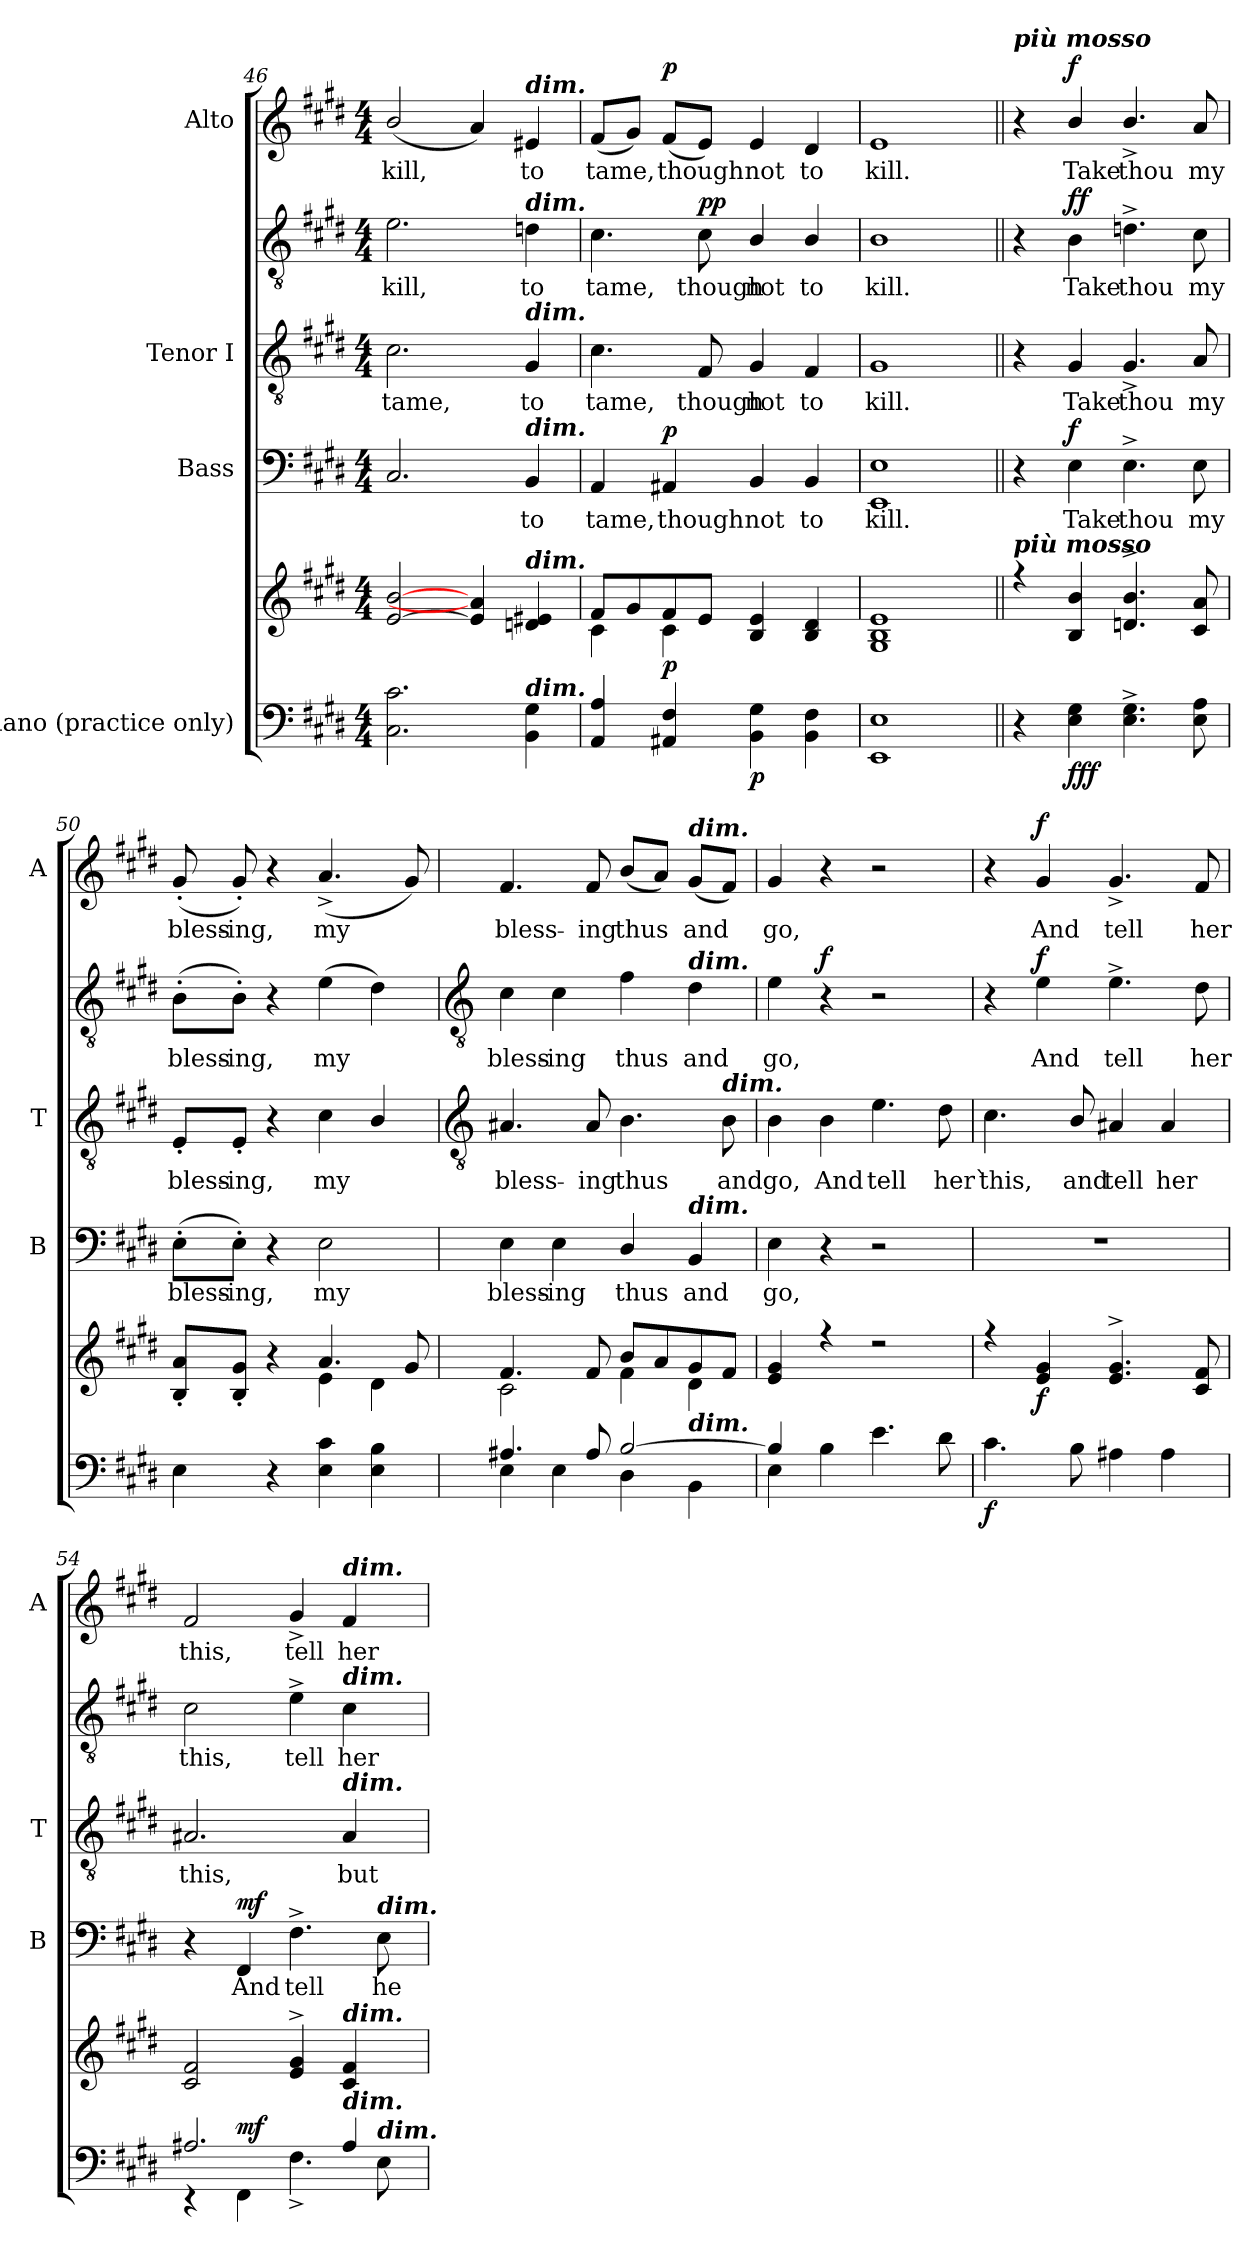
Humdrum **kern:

**kern	**kern	**dynam	**kern	**text	**dynam	**kern	**text	**kern	**text	**dynam	**kern	**text	**dynam
*part4	*part4	*part4	*part3	*part3	*part3	*part2	*part2	*part2	*part2	*part2	*part1	*part1	*part1
*staff6	*staff5	*staff5/6	*staff4	*staff4	*staff4	*staff3	*staff3	*staff2	*staff2	*staff2/3	*staff1	*staff1	*staff1
*I"Piano (practice only)	*	*	*I"Bass	*	*	*I"Tenor I	*	*	*	*	*I"Alto	*	*
*	*	*	*I'B	*	*	*I'T	*	*	*	*	*I'A	*	*
!!LO:LB:g=z
*clefF4	*clefG2	*	*clefF4	*	*	*clefGv2	*	*clefGv2	*	*	*clefG2	*	*
*k[f#c#g#d#]	*k[f#c#g#d#]	*	*k[f#c#g#d#]	*	*	*k[f#c#g#d#]	*	*k[f#c#g#d#]	*	*	*k[f#c#g#d#]	*	*
*E:	*E:	*	*E:	*	*	*E:	*	*E:	*	*	*E:	*	*
*M4/4	*M4/4	*	*M4/4	*	*	*M4/4	*	*M4/4	*	*	*M4/4	*	*
=46	=46	=46	=46	=46	=46	=46	=46	=46	=46	=46	=46	=46	=46
*	*^	*	*	*	*	*	*	*	*	*	*	*	*
!	!	!	!	!	!	!	!	!LO:LY:b	!	!LO:LY:b	!	!	!LO:LY:b	!
2.C# 2.c#	[2e/ [2b/	1ryy	.	2.C#	.	.	2.c#	tame,	2.e	kill,	.	(<2b/	kill,	.
.	4e] 4a]	.	.	.	.	.	.	.	.	.	.	4a)	.	.
!	!	!	!	!	!	!	!	!	!	!	!	!LO:TX:a:Bi:t=dim.	!	!
!	!	!	!	!	!	!	!	!	!LO:TX:a:Bi:t=dim.	!	!	!	!	!
!	!	!	!	!	!	!	!LO:TX:a:Bi:t=dim.	!	!	!	!	!	!	!
!	!	!	!	!LO:TX:a:Bi:t=dim.	!	!	!	!	!	!	!	!	!	!
!	!LO:TX:a:Bi:t=dim.	!	!	!	!	!	!	!	!	!	!	!	!	!
!LO:TX:a:Bi:t=dim.	!	!	!	!	!	!	!	!	!	!	!	!	!	!
!	!	!	!	!	!LO:LY:b	!	!	!LO:LY:b	!	!LO:LY:b	!	!	!LO:LY:b	!
4BB 4G#	4dn 4e#X	.	.	4BB	to	.	4G#	to	4dn	to	.	4e#X	to	.
=47	=47	=47	=47	=47	=47	=47	=47	=47	=47	=47	=47	=47	=47	=47
!	!	!	!	!	!LO:LY:b	!	!	!LO:LY:b	!	!LO:LY:b	!	!	!LO:LY:b	!
4AA/ 4A/	8f#L	4c#\	.	4AA	tame,	.	4.c#	tame,	4.c#	tame,	.	(<8f#L	tame,	.
.	8g#	.	.	.	.	.	.	.	.	.	.	8g#J)	.	.
!	!	!	!LO:DY:b	!	!LO:LY:b	!LO:DY:b	!	!	!	!	!	!	!LO:LY:b	!LO:DY:b
4AA#X/ 4F#/	8f#	4c#\	p	4AA#X	though	p	.	.	.	.	.	(<8f#L	though	p
!	!	!	!	!	!	!	!	!LO:LY:b	!	!LO:LY:b	!LO:DY:b=2	!	!	!
!	!	!	!	!	!	!	!	!	!	!	!LO:DY:n=1:b	!	!	!
.	8eJ	.	.	.	.	.	8F#	though	8c#	though	p p	8eJ)	.	.
!	!	!	!LO:DY:b=2	!	!LO:LY:b	!	!	!LO:LY:b	!	!LO:LY:b	!	!	!LO:LY:b	!
4BB 4G#	4B 4e	2ryy	p	4BB	not	.	4G#	not	4B/	not	.	4e	not	.
!	!	!	!	!	!LO:LY:b	!	!	!LO:LY:b	!	!LO:LY:b	!	!	!LO:LY:b	!
4BB 4F#	4B 4d#	.	.	4BB	to	.	4F#	to	4B/	to	.	4d#	to	.
=48	=48	=48	=48	=48	=48	=48	=48	=48	=48	=48	=48	=48	=48	=48
!	!	!	!	!	!LO:LY:b	!	!	!LO:LY:b	!	!LO:LY:b	!	!	!LO:LY:b	!
1EE 1E	1G# 1B 1e	1ryy	.	1EE 1E	kill.	.	1G#	kill.	1B	kill.	.	1e	kill.	.
=49||	=49||	=49||	=49||	=49||	=49||	=49||	=49||	=49||	=49||	=49||	=49||	=49||	=49||	=49||
!	!	!	!	!	!	!	!	!	!	!	!	!LO:TX:a:Bi:t=più mosso	!	!
!	!LO:TX:a:Bi:t=più mosso	!	!	!	!	!	!	!	!	!	!	!	!	!
4r	4r	1ryy	.	4r	.	.	4r	.	4r	.	.	4r	.	.
!	!	!	!LO:DY:b=2	!	!LO:LY:b	!	!	!LO:LY:b	!	!LO:LY:b	!	!	!LO:LY:b	!
!	!	!	!LO:DY:n=1:b=2	!	!	!	!	!	!	!	!	!	!	!
!	!	!	!LO:DY:n=2:b	!	!	!LO:DY:b	!	!	!	!	!LO:DY:b=2	!	!	!
!	!	!	!	!	!	!	!	!	!	!	!LO:DY:n=1:b	!	!	!LO:DY:b
4E 4G#	4B 4b	.	f f f	4E	Take	f	4G#	Take	4B	Take	f f	4b/	Take	f
!	!	!	!	!	!LO:LY:b	!	!	!LO:LY:b	!	!LO:LY:b	!	!	!LO:LY:b	!
4.E^ 4.G#^	4.dn^ 4.b^	.	.	4.E^	thou	.	4.G#^	thou	4.dn^\	thou	.	4.b^/	thou	.
!	!	!	!	!	!LO:LY:b	!	!	!LO:LY:b	!	!LO:LY:b	!	!	!LO:LY:b	!
8E 8A	8c# 8a	.	.	8E	my	.	8A	my	8c#	my	.	8a	my	.
=50	=50	=50	=50	=50	=50	=50	=50	=50	=50	=50	=50	=50	=50	=50
!	!	!	!	!	!LO:LY:b	!	!	!LO:LY:b	!	!LO:LY:b	!	!	!LO:LY:b	!
4E	8B' 8a'L	2ryy	.	(>8E'\L	bless-	.	8E'/L	bless-	(>8B'\L	bless-	.	(<8g#'	bless-	.
!	!	!	!	!	!LO:LY:b	!	!	!LO:LY:b	!	!LO:LY:b	!	!	!LO:LY:b	!
.	8B' 8g#'J	.	.	8E'\J)	-ing,	.	8E'/J	-ing,	8B'\J)	-ing,	.	8g#')	-ing,	.
4r	4r	.	.	4r	.	.	4r	.	4r	.	.	4r	.	.
!	!	!	!	!	!LO:LY:b	!	!	!LO:LY:b	!	!LO:LY:b	!	!	!LO:LY:b	!
4E 4c#	4.a	4e\	.	2E	my	.	4c#	my	(>4e	my	.	(<4.a^	my	.
4E 4B	.	4d#\	.	.	.	.	4B/	.	4d#)	.	.	.	.	.
.	8g#	.	.	.	.	.	.	.	.	.	.	8g#)	.	.
!!LO:LB:g=z
=51	=51	=51	=51	=51	=51	=51	=51	=51	=51	=51	=51	=51	=51	=51
*	*	*	*	*	*	*	*clefGv2	*	*clefGv2	*	*	*	*	*
*^	*	*	*	*	*	*	*	*	*	*	*	*	*	*
!	!	!	!	!	!	!LO:LY:b	!	!	!LO:LY:b	!	!LO:LY:b	!	!	!LO:LY:b	!
4.A#X/	4E	4.f#	2c#\	.	4E	bless-	.	4.A#X	bless-	4c#	bless-	.	4.f#	bless-	.
!	!	!	!	!	!	!LO:LY:b	!	!	!	!	!LO:LY:b	!	!	!	!
.	4E	.	.	.	4E	-ing	.	.	.	4c#	-ing	.	.	.	.
!	!	!	!	!	!	!	!	!	!LO:LY:b	!	!	!	!	!LO:LY:b	!
8A#/	.	8f#	.	.	.	.	.	8A#	-ing	.	.	.	8f#	-ing	.
!	!	!	!	!	!	!LO:LY:b	!	!	!LO:LY:b	!	!LO:LY:b	!	!	!LO:LY:b	!
[2B/	4D#\	8bL	4f#\	.	4D#/	thus	.	4.B\	thus	4f#	thus	.	(<8bL	thus	.
.	.	8a	.	.	.	.	.	.	.	.	.	.	8aJ)	.	.
!	!	!	!	!	!	!	!	!	!	!	!	!	!LO:TX:a:Bi:t=dim.	!	!
!	!	!	!	!	!	!	!	!	!	!LO:TX:a:Bi:t=dim.	!	!	!	!	!
!	!	!	!	!	!LO:TX:a:Bi:t=dim.	!	!	!	!	!	!	!	!	!	!
!	!LO:TX:a:Bi:t=dim.	!	!	!	!	!	!	!	!	!	!	!	!	!	!
!	!	!	!	!	!	!LO:LY:b	!	!	!	!	!LO:LY:b	!	!	!LO:LY:b	!
.	4BB	8g#	4d#\	.	4BB	and	.	.	.	4d#	and	.	(<8g#L	and	.
!	!	!	!	!	!	!	!	!LO:TX:a:Bi:t=dim.	!	!	!	!	!	!	!
!	!	!	!	!	!	!	!	!	!LO:LY:b	!	!	!	!	!	!
.	.	8f#J	.	.	.	.	.	8B	and	.	.	.	8f#J)	.	.
=52	=52	=52	=52	=52	=52	=52	=52	=52	=52	=52	=52	=52	=52	=52	=52
!	!	!	!	!	!	!LO:LY:b	!	!	!LO:LY:b	!	!LO:LY:b	!	!	!LO:LY:b	!
4B/]	4E	4e 4g#	1ryy	.	4E	go,	.	4B	go,	4e	go,	.	4g#	go,	.
!	!	!	!	!	!	!	!	!	!LO:LY:b	!	!	!LO:DY:b=2	!	!	!
2.ryy	4B	4r	.	.	4r	.	.	4B	And	4r	.	f	4r	.	.
!	!	!	!	!	!	!	!	!	!LO:LY:b	!	!	!	!	!	!
.	4.e	2r	.	.	2r	.	.	4.e	tell	2r	.	.	2r	.	.
!	!	!	!	!	!	!	!	!	!LO:LY:b	!	!	!	!	!	!
.	8d#	.	.	.	.	.	.	8d#	her`	.	.	.	.	.	.
=53	=53	=53	=53	=53	=53	=53	=53	=53	=53	=53	=53	=53	=53	=53	=53
!	!	!	!	!LO:DY:b=2	!	!	!	!	!LO:LY:b	!	!	!	!	!	!
1ryy	4.c#	4r	1ryy	f	1r	.	.	4.c#	this,	4r	.	.	4r	.	.
!	!	!	!	!LO:DY:b	!	!	!	!	!	!	!LO:LY:b	!LO:DY:b	!	!LO:LY:b	!LO:DY:b
.	.	4e 4g#	.	f	.	.	.	.	.	4e	And	f	4g#	And	f
!	!	!	!	!	!	!	!	!	!LO:LY:b	!	!	!	!	!	!
.	8B\	.	.	.	.	.	.	8B/	and	.	.	.	.	.	.
!	!	!	!	!	!	!	!	!	!LO:LY:b	!	!LO:LY:b	!	!	!LO:LY:b	!
.	4A#X	4.e^ 4.g#^	.	.	.	.	.	4A#X	tell	4.e^	tell	.	4.g#^	tell	.
!	!	!	!	!	!	!	!	!	!LO:LY:b	!	!	!	!	!	!
.	4A#	.	.	.	.	.	.	4A#	her	.	.	.	.	.	.
!	!	!	!	!	!	!	!	!	!	!	!LO:LY:b	!	!	!LO:LY:b	!
.	.	8c# 8f#	.	.	.	.	.	.	.	8d#	her	.	8f#	her	.
=54	=54	=54	=54	=54	=54	=54	=54	=54	=54	=54	=54	=54	=54	=54	=54
!	!	!	!	!	!	!	!	!	!LO:LY:b	!	!LO:LY:b	!	!	!LO:LY:b	!
2.A#X/	4r	2c# 2f#	1ryy	.	4r	.	.	2.A#X	this,	2c#	this,	.	2f#	this,	.
!	!	!	!	!LO:DY:a=2	!	!LO:LY:b	!LO:DY:b	!	!	!	!	!	!	!	!
.	4FF#	.	.	mf	4FF#	And	mf	.	.	.	.	.	.	.	.
!	!	!	!	!	!	!LO:LY:b	!	!	!	!	!LO:LY:b	!	!	!LO:LY:b	!
.	4.F#^	4e^ 4g#^	.	.	4.F#^	tell	.	.	.	4e^	tell	.	4g#^	tell	.
!	!	!	!	!	!	!	!	!	!	!	!	!	!LO:TX:a:Bi:t=dim.	!	!
!	!	!	!	!	!	!	!	!	!	!LO:TX:a:Bi:t=dim.	!	!	!	!	!
!	!	!	!	!	!	!	!	!LO:TX:a:Bi:t=dim.	!	!	!	!	!	!	!
!	!	!LO:TX:a:Bi:t=dim.	!	!	!	!	!	!	!	!	!	!	!	!	!
!LO:TX:a:Bi:t=dim.	!	!	!	!	!	!	!	!	!	!	!	!	!	!	!
!	!	!	!	!	!	!	!	!	!LO:LY:b	!	!LO:LY:b	!	!	!LO:LY:b	!
4A#/	.	4c# 4f#	.	.	.	.	.	4A#	but	4c#	her	.	4f#	her	.
!	!	!	!	!	!LO:TX:a:Bi:t=dim.	!	!	!	!	!	!	!	!	!	!
!	!LO:TX:a:Bi:t=dim.	!	!	!	!	!	!	!	!	!	!	!	!	!	!
!	!	!	!	!	!	!LO:LY:b	!	!	!	!	!	!	!	!	!
.	8E	.	.	.	8E	he	.	.	.	.	.	.	.	.	.
*v	*v	*	*	*	*	*	*	*	*	*	*	*	*	*	*
*	*v	*v	*	*	*	*	*	*	*	*	*	*	*	*
=	=	=	=	=	=	=	=	=	=	=	=	=	=
*-	*-	*-	*-	*-	*-	*-	*-	*-	*-	*-	*-	*-	*-
